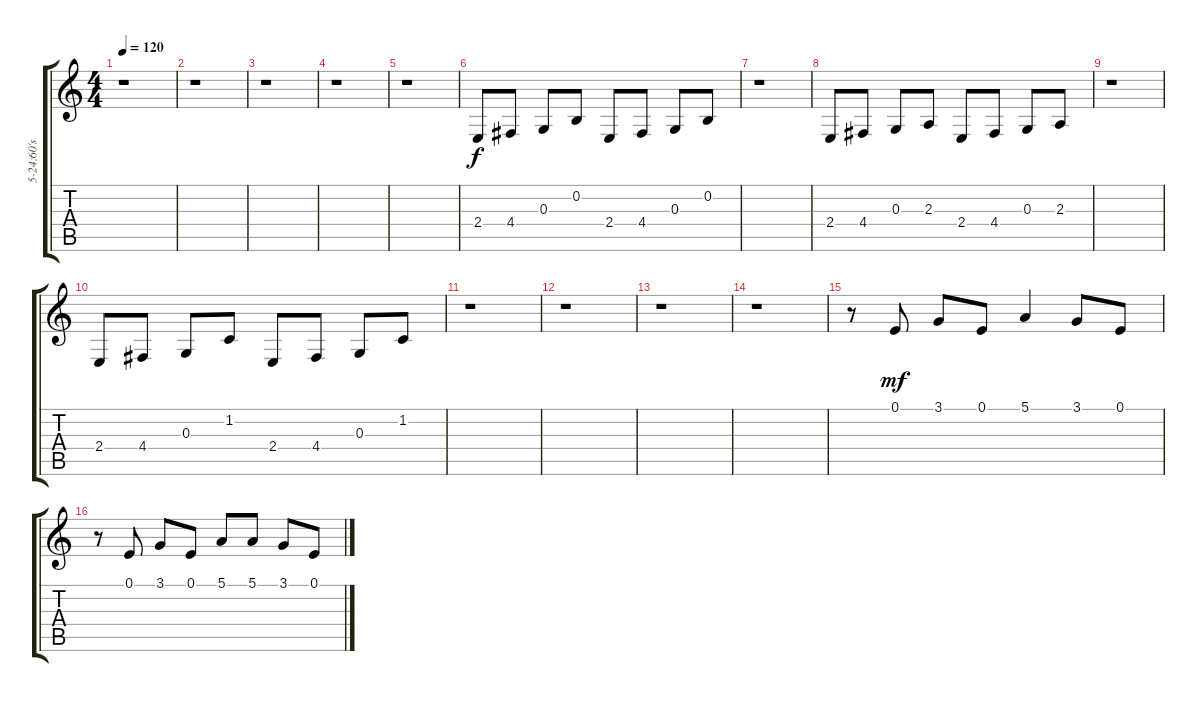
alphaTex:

\track ("5-24:60's E.Piano" "5-24:60's ") {instrument electricpiano1}
\staff {score tabs}
\tuning (E4 B3 G3 D3 A2 E2) {hide}
\ts (4 4)
\tempo 120
\clef g2
\ks c
r.1{dy f} |
r.1 |
r.1 |
r.1 |
r.1 |
2.4.8 4.4.8 0.3.8 0.2.8 2.4.8 4.4.8 0.3.8 0.2.8 |
r.1 |
2.4.8 4.4.8 0.3.8 2.3.8 2.4.8 4.4.8 0.3.8 2.3.8 |
r.1 |
2.4.8 4.4.8 0.3.8 1.2.8 2.4.8 4.4.8 0.3.8 1.2.8 |
r.1 |
r.1 |
r.1 |
r.1 |
r.8 0.1.8{dy mf} 3.1.8 0.1.8 5.1.4 3.1.8 0.1.8 |
r.8 0.1.8 3.1.8 0.1.8 5.1.8 5.1.8 3.1.8 0.1.8
